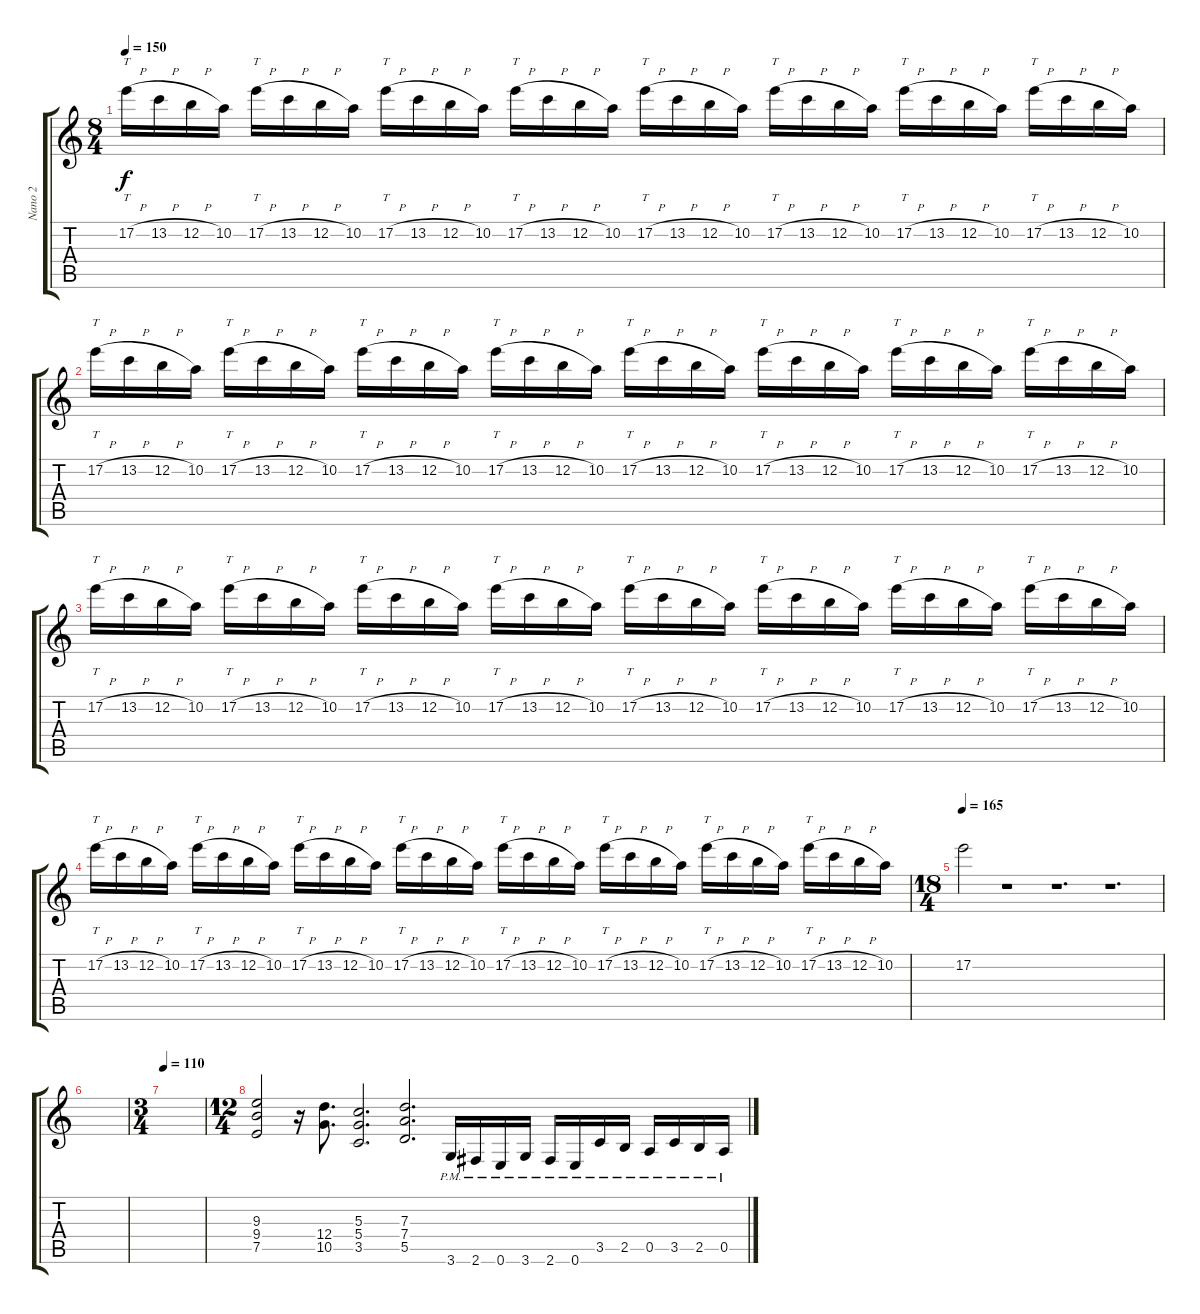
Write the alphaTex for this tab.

\track ("Nano 2" "Nano 2") {instrument overdrivenguitar}
\staff {score tabs}
\tuning (E4 B3 G3 D3 A2 E2) {hide}
\ts (8 4)
\tempo 150
\clef g2
\ks c
17.2{h}.16{tt dy f} 13.2{h}.16 12.2{h}.16 10.2.16 17.2{h}.16{tt} 13.2{h}.16 12.2{h}.16 10.2.16 17.2{h}.16{tt} 13.2{h}.16 12.2{h}.16 10.2.16 17.2{h}.16{tt} 13.2{h}.16 12.2{h}.16 10.2.16 17.2{h}.16{tt} 13.2{h}.16 12.2{h}.16 10.2.16 17.2{h}.16{tt} 13.2{h}.16 12.2{h}.16 10.2.16 17.2{h}.16{tt} 13.2{h}.16 12.2{h}.16 10.2.16 17.2{h}.16{tt} 13.2{h}.16 12.2{h}.16 10.2.16 |
17.2{h}.16{tt} 13.2{h}.16 12.2{h}.16 10.2.16 17.2{h}.16{tt} 13.2{h}.16 12.2{h}.16 10.2.16 17.2{h}.16{tt} 13.2{h}.16 12.2{h}.16 10.2.16 17.2{h}.16{tt} 13.2{h}.16 12.2{h}.16 10.2.16 17.2{h}.16{tt} 13.2{h}.16 12.2{h}.16 10.2.16 17.2{h}.16{tt} 13.2{h}.16 12.2{h}.16 10.2.16 17.2{h}.16{tt} 13.2{h}.16 12.2{h}.16 10.2.16 17.2{h}.16{tt} 13.2{h}.16 12.2{h}.16 10.2.16 |
17.2{h}.16{tt} 13.2{h}.16 12.2{h}.16 10.2.16 17.2{h}.16{tt} 13.2{h}.16 12.2{h}.16 10.2.16 17.2{h}.16{tt} 13.2{h}.16 12.2{h}.16 10.2.16 17.2{h}.16{tt} 13.2{h}.16 12.2{h}.16 10.2.16 17.2{h}.16{tt} 13.2{h}.16 12.2{h}.16 10.2.16 17.2{h}.16{tt} 13.2{h}.16 12.2{h}.16 10.2.16 17.2{h}.16{tt} 13.2{h}.16 12.2{h}.16 10.2.16 17.2{h}.16{tt} 13.2{h}.16 12.2{h}.16 10.2.16 |
17.2{h}.16{tt} 13.2{h}.16 12.2{h}.16 10.2.16 17.2{h}.16{tt} 13.2{h}.16 12.2{h}.16 10.2.16 17.2{h}.16{tt} 13.2{h}.16 12.2{h}.16 10.2.16 17.2{h}.16{tt} 13.2{h}.16 12.2{h}.16 10.2.16 17.2{h}.16{tt} 13.2{h}.16 12.2{h}.16 10.2.16 17.2{h}.16{tt} 13.2{h}.16 12.2{h}.16 10.2.16 17.2{h}.16{tt} 13.2{h}.16 12.2{h}.16 10.2.16 17.2{h}.16{tt} 13.2{h}.16 12.2{h}.16 10.2.16 |
\ts (18 4)
\tempo 165
17.2.2 r.1 r.1{d} r.1{d} |
|
\ts (3 4)
\tempo 110
|
\ts (12 4)
(9.3 9.4 7.5).2 r.16 (12.4 10.5).8{d} (5.3 5.4 3.5).2{d} (7.3 7.4 5.5).2{d} 3.6{pm}.16 2.6{pm}.16 0.6{pm}.16 3.6{pm}.16 2.6{pm}.16 0.6{pm}.16 3.5{pm}.16 2.5{pm}.16 0.5{pm}.16 3.5{pm}.16 2.5{pm}.16 0.5{pm}.16
